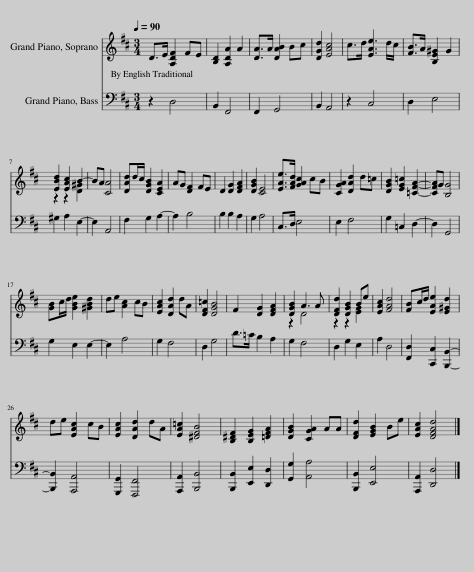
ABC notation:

X:1
%%score ( 1 2 ) 3
L:1/8
Q:1/4=90
M:3/4
I:linebreak $
K:D
V:1 treble
V:2 treble
V:3 bass
V:1
 D>E [A,DF]2 FE | [B,D]2 [A,DA]2 A2 | [DA]>A [DAB]2 Bc | [DGd]2 [EAc]4 | c>d [EAe]3 d/c/ | %5
 [FB]>A [B,E^G]2 G2 |$ [EBd]2 [EAc]2 B2- | BA [CA]4 | [DAd]d/c/ [DGB]2 [CEA]2 | AG [DF]2 FE | %10
 D2 [DG]2 [DFA]2 | [DGB]2 [CE]4 | [EAe]>[FAd] [GAc]2 cB | [CGA]2 [DAd]2 d=c | [DGB]2 [EG=c]2 [=CFA]2- | %15
 [CFA]G [B,G]4 |$ [GB]c/d/ [GBe]2 [^GBd]2 | de [Ac]2 cB | [EAc]2 [DAd]2 dA | [DF=c]2 [DGB]4 | %20
 F2 [DG]2 [DFA]2 | [DGB]2 A3 A | [DFd]2 [DGB]2 Be | [EAc]2 [FAd]4 | [FB]c/d/ [EAe]2 [E^Gd]2 |$ %25
 de [EAc]2 cB | [EAc]2 [DAd]2 dA | [EA=c]2 [^DFB]4 | [B,^DF]2 [B,EG]2 [=DFA]2 | [DGB]2 [CGA]2 AA | %30
 [DFd]2 [EGB]2 Be | [EAc]2 [DFAd]4 |] %32
V:2
 x6 | x6 | x6 | x6 | x6 | %5
 x6 |$ z2 z2 [D^G]2 | x6 | x6 | x6 | %10
 x6 | x6 | x6 | x6 | x6 | %15
 x6 |$ x6 | x6 | x6 | x6 | %20
 x6 | z2 D4 | z2 z2 [EG]2 | x6 | x6 |$ %25
 x6 | x6 | x6 | x6 | x6 | %30
 x6 | x6 |] %32
V:3
 z2 D,4 | B,,2 F,,4 | F,,2 G,,4 | B,,2 A,,4 | z2 C,4 | %5
 D,2 E,4 |$ ^G,2 A,2 E,2- | E,2 A,,4 | F,2 G,2 A,2- | A,2 B,4 | %10
 B,2 B,2 A,2 | G,2 A,4 | C,>D, E,4 | E,2 F,4 | G,2 =C,2 D,2- | %15
 D,2 G,,4 |$ G,2 E,2 E,2- | E,2 A,4 | G,2 F,4 | D,2 G,4 | %20
 D>=C B,2 A,2 | G,2 F,4 | D,2 G,2 E,2 | A,2 D,4 | [F,,D,]2 [C,,C,]2 [B,,,B,,]2- |$ %25
 [B,,,B,,]2 [A,,,A,,]4 | [G,,,G,,]2 [F,,,F,,]4 | [A,,,A,,]2 [B,,,B,,]4 | [B,,,B,,]2 [E,,E,]2 [D,,D,]2 | [G,,G,]2 [A,,A,]4 | %30
 [B,,,B,,]2 [E,,E,]4 | [A,,,A,,]2 [D,,D,]4 |] %32
